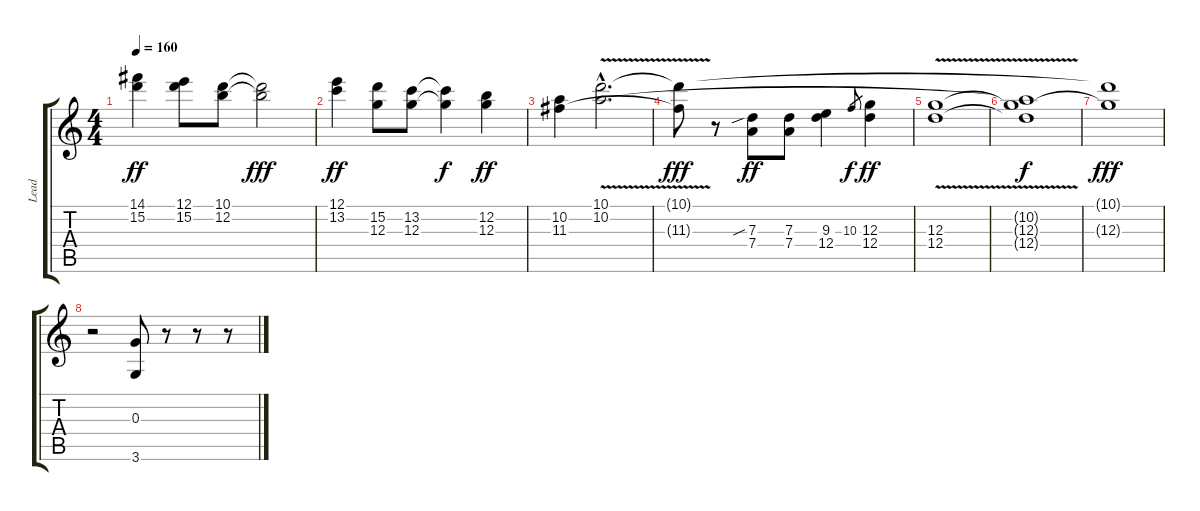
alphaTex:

\track ("Lead" "Lead") {instrument acousticguitarnylon}
\staff {score tabs}
\tuning (E4 B3 G3 D3 A2 E2) {hide}
\ts (4 4)
\tempo 160
\clef g2
\ks c
(14.1 15.2).4{dy ff} (12.1 15.2).8 (10.1 12.2).8 (10.1{t} 12.2{t}).2{dy fff} |
(12.1 13.2).4{dy ff} (15.2 12.3).8 (13.2 12.3).8 (13.2{t} 12.3{t}).4{dy f} (12.2 12.3).4{dy ff} |
(10.2 11.3).4 (10.1{v hac} 10.2{v hac}).2{d} |
(10.1{t} 11.3{t}).8{dy fff} r.8 (7.3{sib} 7.4).8{dy ff} (7.3 7.4).8 (9.3 12.4).4 10.3.8{gr dy f} (12.3 12.4).4{dy ff} |
(12.3{v} 12.4).1 |
(10.2{t} 12.3{t} 12.4{t}).1{dy f} |
(10.1{t} 12.3{t}).1{dy fff} |
r.2 (0.3 3.6).8 r.8 r.8 r.8
